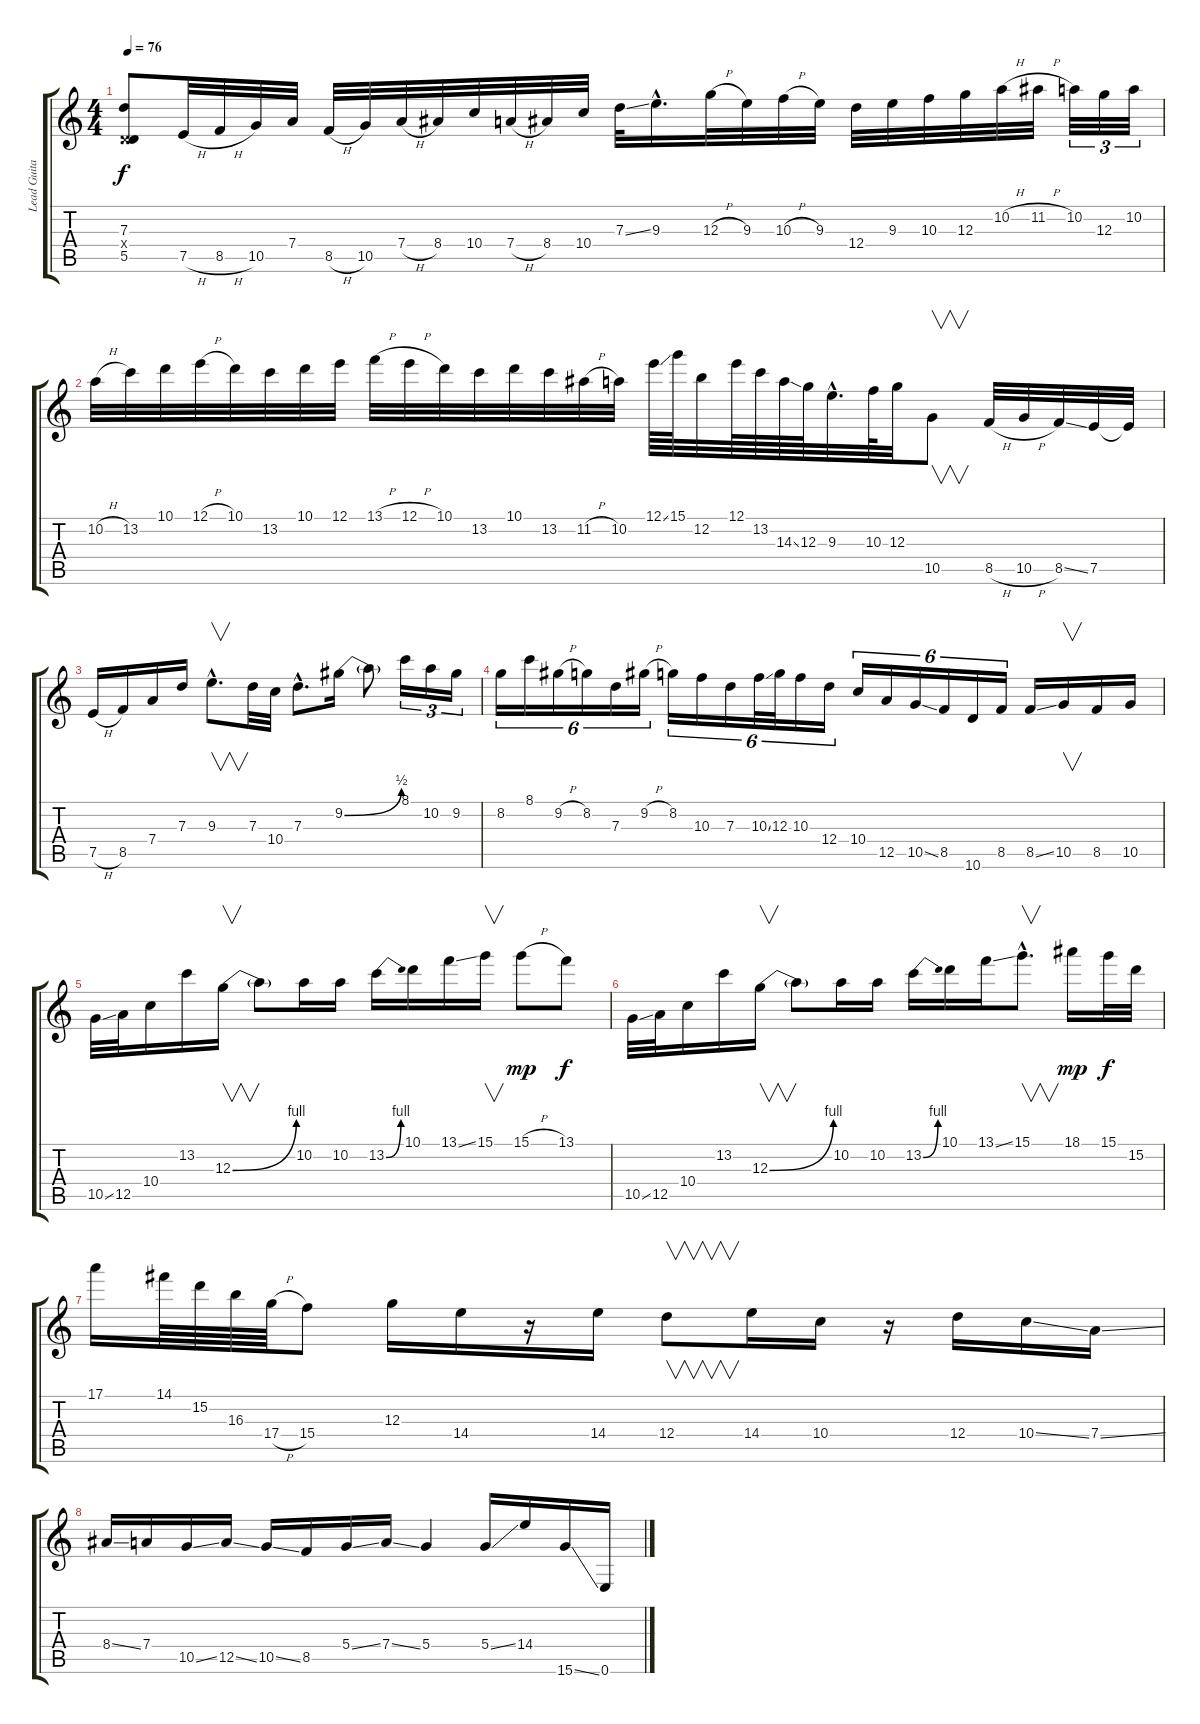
\track ("Lead Guitar" "Lead Guita") {instrument electricguitarjazz}
\staff {score tabs}
\tuning (E4 B3 G3 D3 A2 E2) {hide}
\ts (4 4)
\tempo 76
\clef g2
\ks c
(7.3 0.4{x} 5.5).8{dy f} 7.5{h}.32 8.5{h}.32 10.5.32 7.4.32 8.5{h}.32 10.5.32 7.4{h}.32 8.4.32 10.4.32 7.4{h}.32 8.4.32 10.4.32 7.3{ss}.32 9.3{hac}.16{d} 12.3{h}.32 9.3.32 10.3{h}.32 9.3.32 12.4.32 9.3.32 10.3.32 12.3.32 10.2{h}.32 11.2{h}.32 10.2.32{tu (3 2)} 12.3.32{tu (3 2)} 10.2.32{tu (3 2)} |
10.2{h}.32 13.2.32 10.1.32 12.1{h}.32 10.1.32 13.2.32 10.1.32 12.1.32 13.1{h}.32 12.1{h}.32 10.1.32 13.2.32 10.1.32 13.2.32 11.2{h}.32 10.2.32 12.1{ss}.64 15.1.64 12.2.32 12.1.64 13.2.64 14.3{ss}.64 12.3.64 9.3{hac}.32{d} 10.3.64 12.3.32 10.5.8{v} 8.5{h}.32 10.5{h}.32 8.5{ss}.32 7.5.32 7.5{t}.32 |
7.5{h}.16 8.5.16 7.4.16 7.3.16 9.3{hac}.8{v d} 7.3.32 10.4.32 7.3{hac}.8{d} 9.2{be (bend 0 0 60 2)}.16 9.2{t}.8 8.1.16{tu (3 2)} 10.2.16{tu (3 2)} 9.2.16{tu (3 2)} |
8.2.16{tu (6 4)} 8.1.16{tu (6 4)} 9.2{h}.16{tu (6 4)} 8.2.16{tu (6 4)} 7.3.16{tu (6 4)} 9.2{h}.16{tu (6 4)} 8.2.16{tu (6 4)} 10.3.16{tu (6 4)} 7.3.16{tu (6 4)} 10.3{ss}.32{tu (6 4)} 12.3.32{tu (6 4)} 10.3.16{tu (6 4)} 12.4.16{tu (6 4)} 10.4.16{tu (6 4)} 12.5.16{tu (6 4)} 10.5{ss}.16{tu (6 4)} 8.5.16{tu (6 4)} 10.6.16{tu (6 4)} 8.5.16{tu (6 4)} 8.5{ss}.16 10.5.16{v} 8.5.16 10.5.16 |
10.5{ss}.32 12.5.32 10.4.16 13.2.16 12.3{be (bend 0 0 60 4)}.16{v} 12.3{t}.8 10.2.16 10.2.16 13.2{be (bend 0 0 60 4)}.16 10.1.16 13.1{ss}.16 15.1.16{v} 15.1{h}.8{dy mp} 13.1.8{dy f} |
10.5{ss}.32 12.5.32 10.4.16 13.2.16 12.3{be (bend 0 0 60 4)}.16{v} 12.3{t}.8 10.2.16 10.2.16 13.2{be (bend 0 0 60 4)}.16 10.1.16 13.1{ss}.16 15.1{hac}.8{v d} 18.1.16{dy mp} 15.1.32{dy f} 15.2.32 |
17.1.16 14.1.64 15.2.64 16.3.64 17.4{h}.64 15.4.8 12.3.16 14.4.16 r.16 14.4.16 12.4.8{v} 14.4.16 10.4.16 r.16 12.4.16 10.4{ss}.16 7.4{ss}.16 |
8.4{ss}.16 7.4.16 10.5{ss}.16 12.5{ss}.16 10.5{ss}.16 8.5.16 5.4{ss}.16 7.4{ss}.16 5.4.4 5.4{ss}.16 14.4.16 15.6{ss}.16 0.6.16
